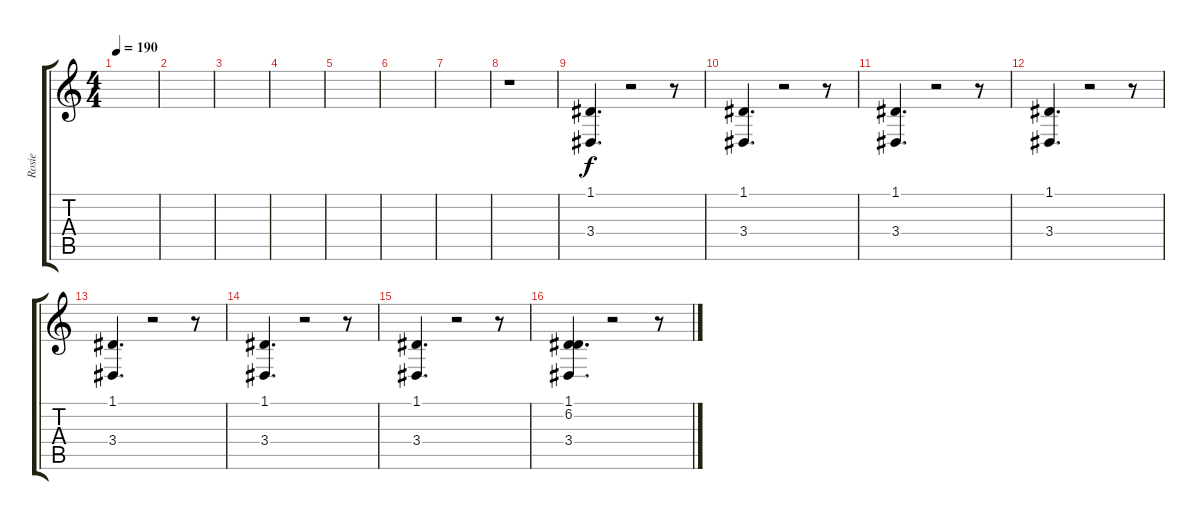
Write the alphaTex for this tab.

\track ("Rosie" "Rosie") {instrument stringensemble1}
\staff {score tabs}
\tuning (D4 A3 F3 C3 G2 D2) {hide}
\ts (4 4)
\tempo 190
\clef g2
\ks c
|
|
|
|
|
|
|
r.1 |
(1.1 3.4).4{d} r.2 r.8 |
(1.1 3.4).4{d} r.2 r.8 |
(1.1 3.4).4{d} r.2 r.8 |
(1.1 3.4).4{d} r.2 r.8 |
(1.1 3.4).4{d} r.2 r.8 |
(1.1 3.4).4{d} r.2 r.8 |
(1.1 3.4).4{d} r.2 r.8 |
(1.1 6.2 3.4).4{d} r.2 r.8
